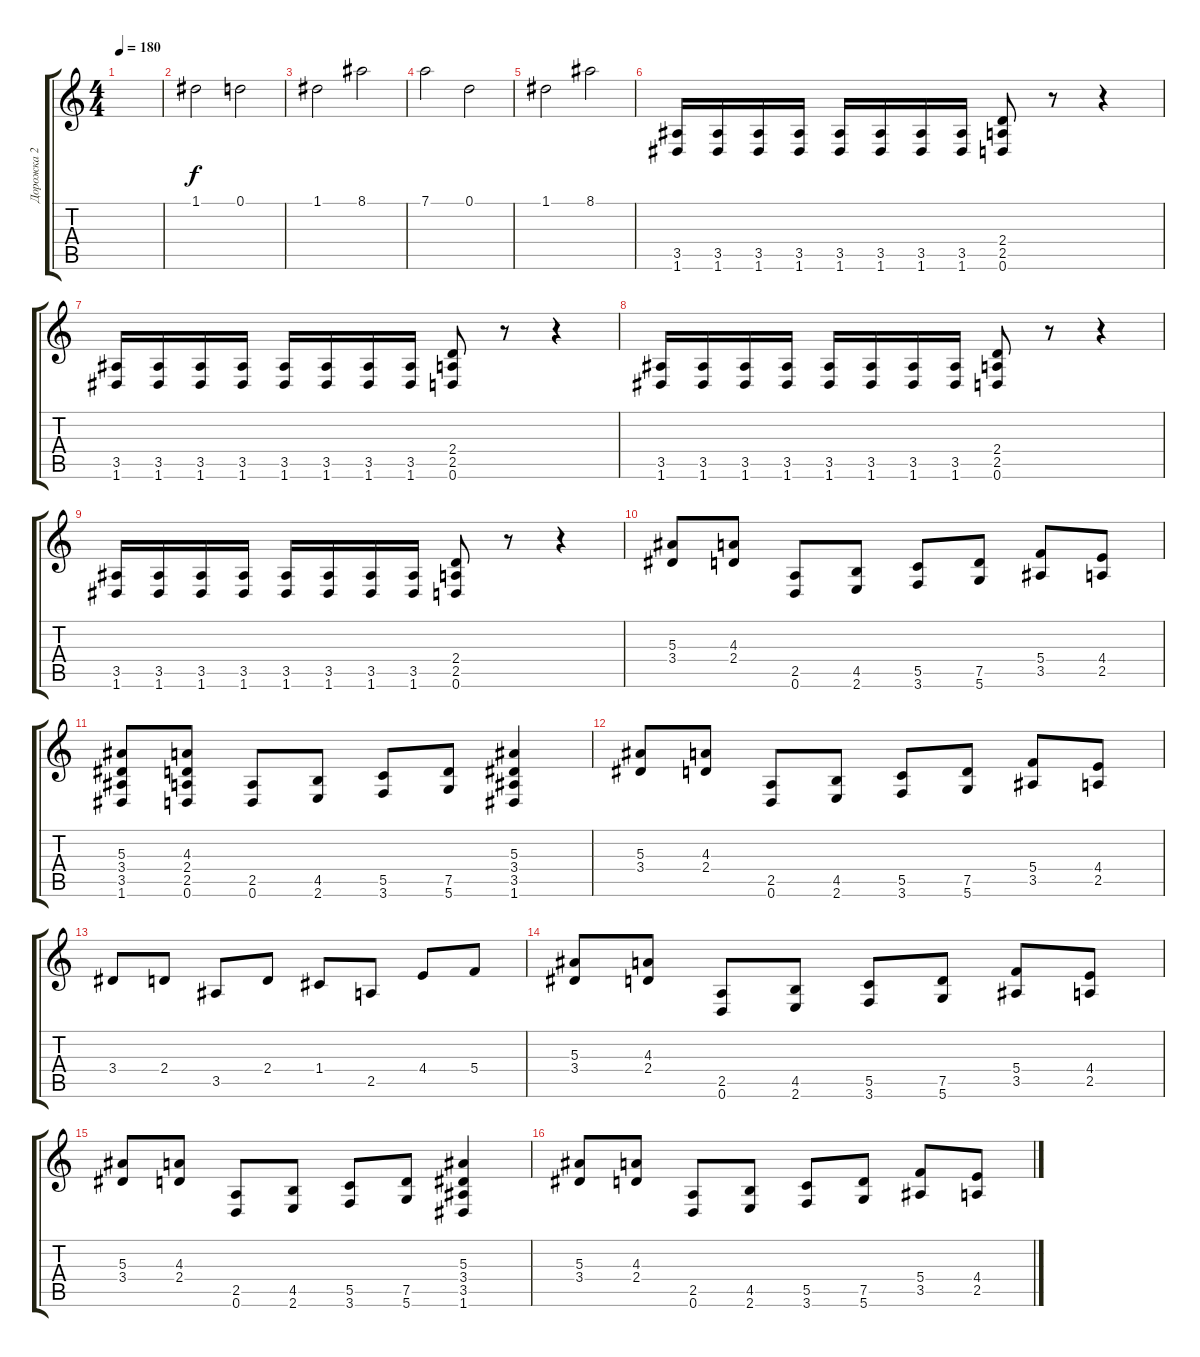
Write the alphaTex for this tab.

\track ("Дорожка 2" "Дорожка 2") {instrument distortionguitar}
\staff {score tabs}
\tuning (D4 A3 F3 C3 G2 D2) {hide}
\ts (4 4)
\tempo 180
\clef g2
\ks c
|
1.1.2 0.1.2 |
1.1.2 8.1.2 |
7.1.2 0.1.2 |
1.1.2 8.1.2 |
(3.5 1.6).16 (3.5 1.6).16 (3.5 1.6).16 (3.5 1.6).16 (3.5 1.6).16 (3.5 1.6).16 (3.5 1.6).16 (3.5 1.6).16 (2.4 2.5 0.6).8 r.8 r.4 |
(3.5 1.6).16 (3.5 1.6).16 (3.5 1.6).16 (3.5 1.6).16 (3.5 1.6).16 (3.5 1.6).16 (3.5 1.6).16 (3.5 1.6).16 (2.4 2.5 0.6).8 r.8 r.4 |
(3.5 1.6).16 (3.5 1.6).16 (3.5 1.6).16 (3.5 1.6).16 (3.5 1.6).16 (3.5 1.6).16 (3.5 1.6).16 (3.5 1.6).16 (2.4 2.5 0.6).8 r.8 r.4 |
(3.5 1.6).16 (3.5 1.6).16 (3.5 1.6).16 (3.5 1.6).16 (3.5 1.6).16 (3.5 1.6).16 (3.5 1.6).16 (3.5 1.6).16 (2.4 2.5 0.6).8 r.8 r.4 |
(5.3 3.4).8 (4.3 2.4).8 (2.5 0.6).8 (4.5 2.6).8 (5.5 3.6).8 (7.5 5.6).8 (5.4 3.5).8 (4.4 2.5).8 |
(5.3 3.4 3.5 1.6).8 (4.3 2.4 2.5 0.6).8 (2.5 0.6).8 (4.5 2.6).8 (5.5 3.6).8 (7.5 5.6).8 (5.3 3.4 3.5 1.6).4 |
(5.3 3.4).8 (4.3 2.4).8 (2.5 0.6).8 (4.5 2.6).8 (5.5 3.6).8 (7.5 5.6).8 (5.4 3.5).8 (4.4 2.5).8 |
3.4.8 2.4.8 3.5.8 2.4.8 1.4.8 2.5.8 4.4.8 5.4.8 |
(5.3 3.4).8 (4.3 2.4).8 (2.5 0.6).8 (4.5 2.6).8 (5.5 3.6).8 (7.5 5.6).8 (5.4 3.5).8 (4.4 2.5).8 |
(5.3 3.4).8 (4.3 2.4).8 (2.5 0.6).8 (4.5 2.6).8 (5.5 3.6).8 (7.5 5.6).8 (5.3 3.4 3.5 1.6).4 |
(5.3 3.4).8 (4.3 2.4).8 (2.5 0.6).8 (4.5 2.6).8 (5.5 3.6).8 (7.5 5.6).8 (5.4 3.5).8 (4.4 2.5).8
